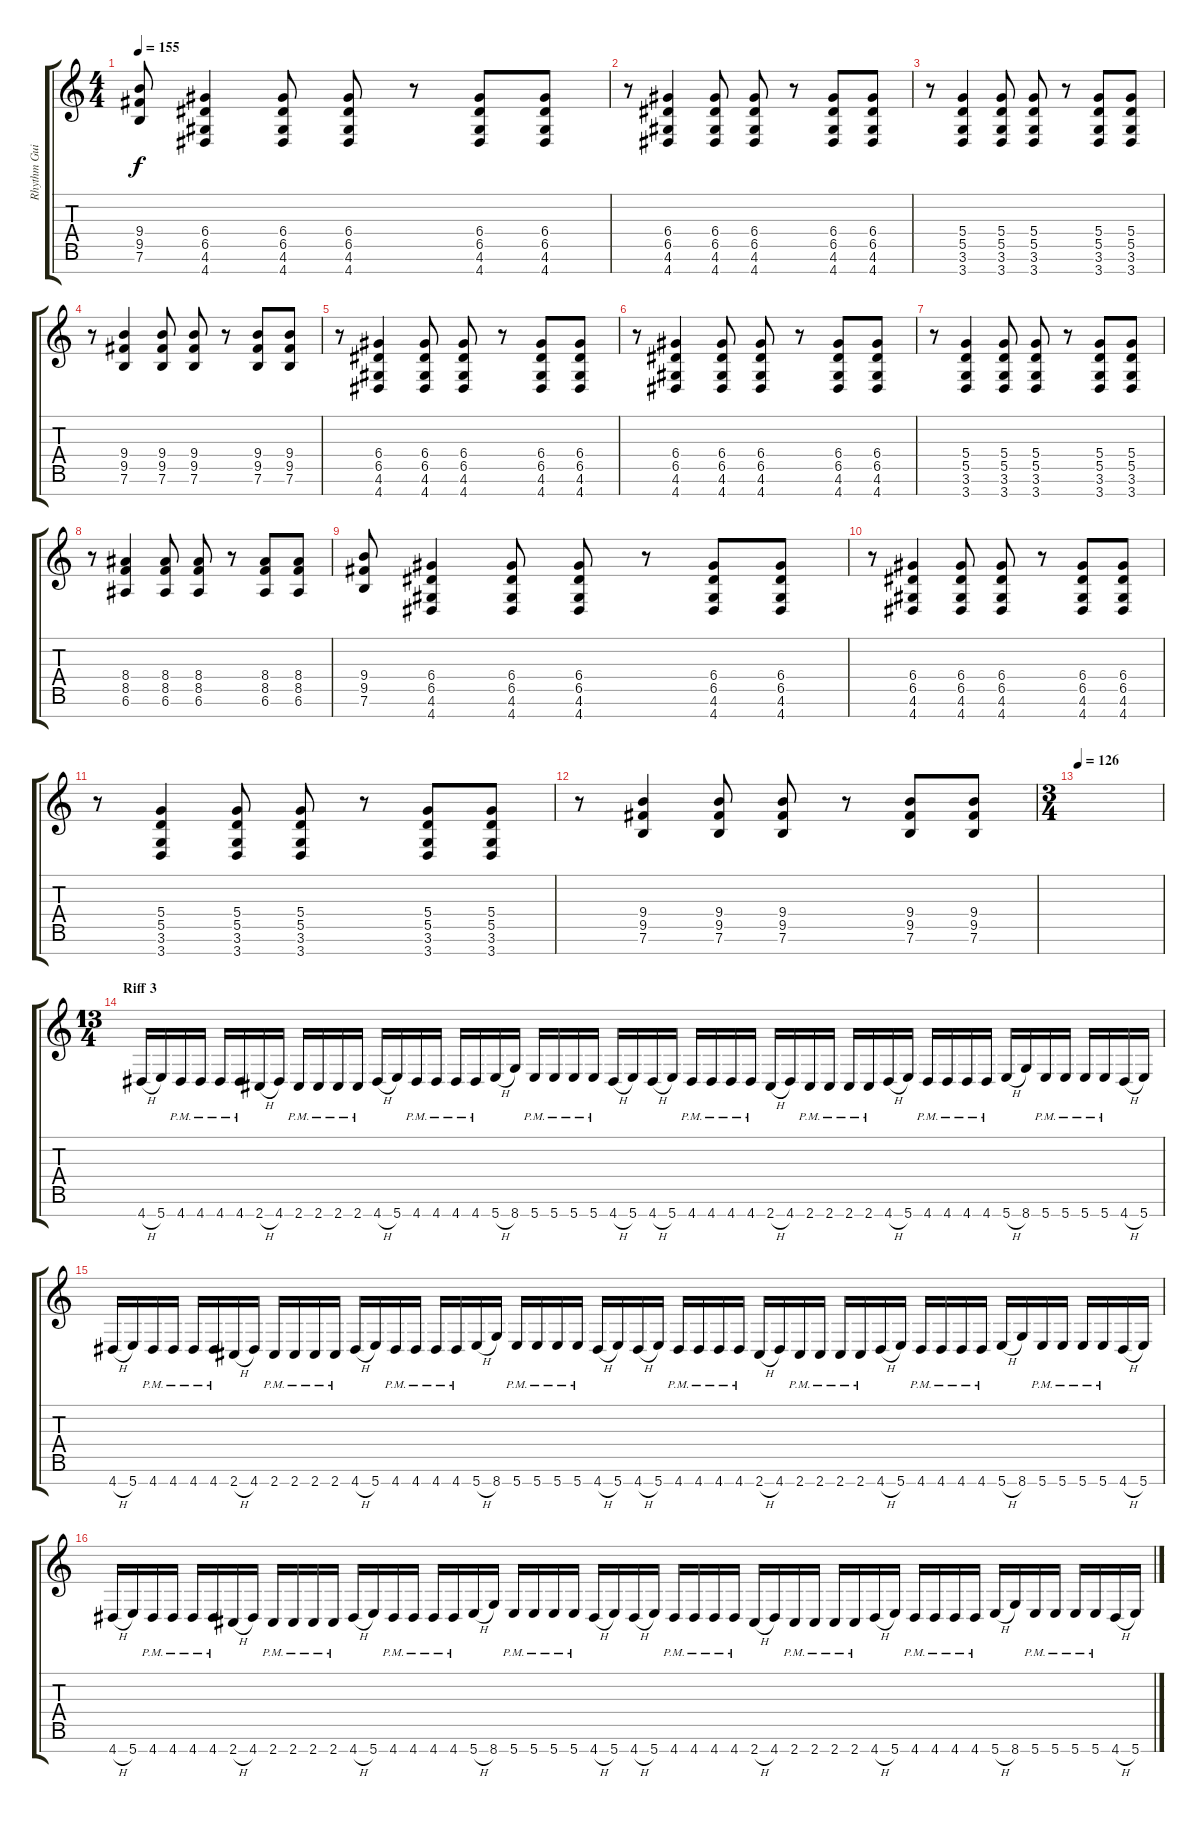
\track ("Rhythm Guitar L" "Rhythm Gui") {instrument overdrivenguitar}
\staff {score tabs}
\tuning (E4 B3 G3 D3 A2 E2 B1) {hide}
\ts (4 4)
\tempo 155
\clef g2
\ks c
(9.4 9.5 7.6).8{dy f} (6.4 6.5 4.6 4.7).4 (6.4 6.5 4.6 4.7).8 (6.4 6.5 4.6 4.7).8 r.8 (6.4 6.5 4.6 4.7).8 (6.4 6.5 4.6 4.7).8 |
r.8 (6.4 6.5 4.6 4.7).4 (6.4 6.5 4.6 4.7).8 (6.4 6.5 4.6 4.7).8 r.8 (6.4 6.5 4.6 4.7).8 (6.4 6.5 4.6 4.7).8 |
r.8 (5.4 5.5 3.6 3.7).4 (5.4 5.5 3.6 3.7).8 (5.4 5.5 3.6 3.7).8 r.8 (5.4 5.5 3.6 3.7).8 (5.4 5.5 3.6 3.7).8 |
r.8 (9.4 9.5 7.6).4 (9.4 9.5 7.6).8 (9.4 9.5 7.6).8 r.8 (9.4 9.5 7.6).8 (9.4 9.5 7.6).8 |
r.8 (6.4 6.5 4.6 4.7).4 (6.4 6.5 4.6 4.7).8 (6.4 6.5 4.6 4.7).8 r.8 (6.4 6.5 4.6 4.7).8 (6.4 6.5 4.6 4.7).8 |
r.8 (6.4 6.5 4.6 4.7).4 (6.4 6.5 4.6 4.7).8 (6.4 6.5 4.6 4.7).8 r.8 (6.4 6.5 4.6 4.7).8 (6.4 6.5 4.6 4.7).8 |
r.8 (5.4 5.5 3.6 3.7).4 (5.4 5.5 3.6 3.7).8 (5.4 5.5 3.6 3.7).8 r.8 (5.4 5.5 3.6 3.7).8 (5.4 5.5 3.6 3.7).8 |
r.8 (8.4 8.5 6.6).4 (8.4 8.5 6.6).8 (8.4 8.5 6.6).8 r.8 (8.4 8.5 6.6).8 (8.4 8.5 6.6).8 |
(9.4 9.5 7.6).8 (6.4 6.5 4.6 4.7).4 (6.4 6.5 4.6 4.7).8 (6.4 6.5 4.6 4.7).8 r.8 (6.4 6.5 4.6 4.7).8 (6.4 6.5 4.6 4.7).8 |
r.8 (6.4 6.5 4.6 4.7).4 (6.4 6.5 4.6 4.7).8 (6.4 6.5 4.6 4.7).8 r.8 (6.4 6.5 4.6 4.7).8 (6.4 6.5 4.6 4.7).8 |
r.8 (5.4 5.5 3.6 3.7).4 (5.4 5.5 3.6 3.7).8 (5.4 5.5 3.6 3.7).8 r.8 (5.4 5.5 3.6 3.7).8 (5.4 5.5 3.6 3.7).8 |
r.8 (9.4 9.5 7.6).4 (9.4 9.5 7.6).8 (9.4 9.5 7.6).8 r.8 (9.4 9.5 7.6).8 (9.4 9.5 7.6).8 |
\ts (3 4)
\tempo 126
|
\ts (13 4)
\section ("" "Riff 3")
4.7{h}.16 5.7.16 4.7{pm}.16 4.7{pm}.16 4.7{pm}.16 4.7{pm}.16 2.7{h}.16 4.7.16 2.7{pm}.16 2.7{pm}.16 2.7{pm}.16 2.7{pm}.16 4.7{h}.16 5.7.16 4.7{pm}.16 4.7{pm}.16 4.7{pm}.16 4.7{pm}.16 5.7{h}.16 8.7.16 5.7{pm}.16 5.7{pm}.16 5.7{pm}.16 5.7{pm}.16 4.7{h}.16 5.7.16 4.7{h}.16 5.7.16 4.7{pm}.16 4.7{pm}.16 4.7{pm}.16 4.7{pm}.16 2.7{h}.16 4.7.16 2.7{pm}.16 2.7{pm}.16 2.7{pm}.16 2.7{pm}.16 4.7{h}.16 5.7.16 4.7{pm}.16 4.7{pm}.16 4.7{pm}.16 4.7{pm}.16 5.7{h}.16 8.7.16 5.7{pm}.16 5.7{pm}.16 5.7{pm}.16 5.7{pm}.16 4.7{h}.16 5.7.16 |
4.7{h}.16 5.7.16 4.7{pm}.16 4.7{pm}.16 4.7{pm}.16 4.7{pm}.16 2.7{h}.16 4.7.16 2.7{pm}.16 2.7{pm}.16 2.7{pm}.16 2.7{pm}.16 4.7{h}.16 5.7.16 4.7{pm}.16 4.7{pm}.16 4.7{pm}.16 4.7{pm}.16 5.7{h}.16 8.7.16 5.7{pm}.16 5.7{pm}.16 5.7{pm}.16 5.7{pm}.16 4.7{h}.16 5.7.16 4.7{h}.16 5.7.16 4.7{pm}.16 4.7{pm}.16 4.7{pm}.16 4.7{pm}.16 2.7{h}.16 4.7.16 2.7{pm}.16 2.7{pm}.16 2.7{pm}.16 2.7{pm}.16 4.7{h}.16 5.7.16 4.7{pm}.16 4.7{pm}.16 4.7{pm}.16 4.7{pm}.16 5.7{h}.16 8.7.16 5.7{pm}.16 5.7{pm}.16 5.7{pm}.16 5.7{pm}.16 4.7{h}.16 5.7.16 |
4.7{h}.16 5.7.16 4.7{pm}.16 4.7{pm}.16 4.7{pm}.16 4.7{pm}.16 2.7{h}.16 4.7.16 2.7{pm}.16 2.7{pm}.16 2.7{pm}.16 2.7{pm}.16 4.7{h}.16 5.7.16 4.7{pm}.16 4.7{pm}.16 4.7{pm}.16 4.7{pm}.16 5.7{h}.16 8.7.16 5.7{pm}.16 5.7{pm}.16 5.7{pm}.16 5.7{pm}.16 4.7{h}.16 5.7.16 4.7{h}.16 5.7.16 4.7{pm}.16 4.7{pm}.16 4.7{pm}.16 4.7{pm}.16 2.7{h}.16 4.7.16 2.7{pm}.16 2.7{pm}.16 2.7{pm}.16 2.7{pm}.16 4.7{h}.16 5.7.16 4.7{pm}.16 4.7{pm}.16 4.7{pm}.16 4.7{pm}.16 5.7{h}.16 8.7.16 5.7{pm}.16 5.7{pm}.16 5.7{pm}.16 5.7{pm}.16 4.7{h}.16 5.7.16
